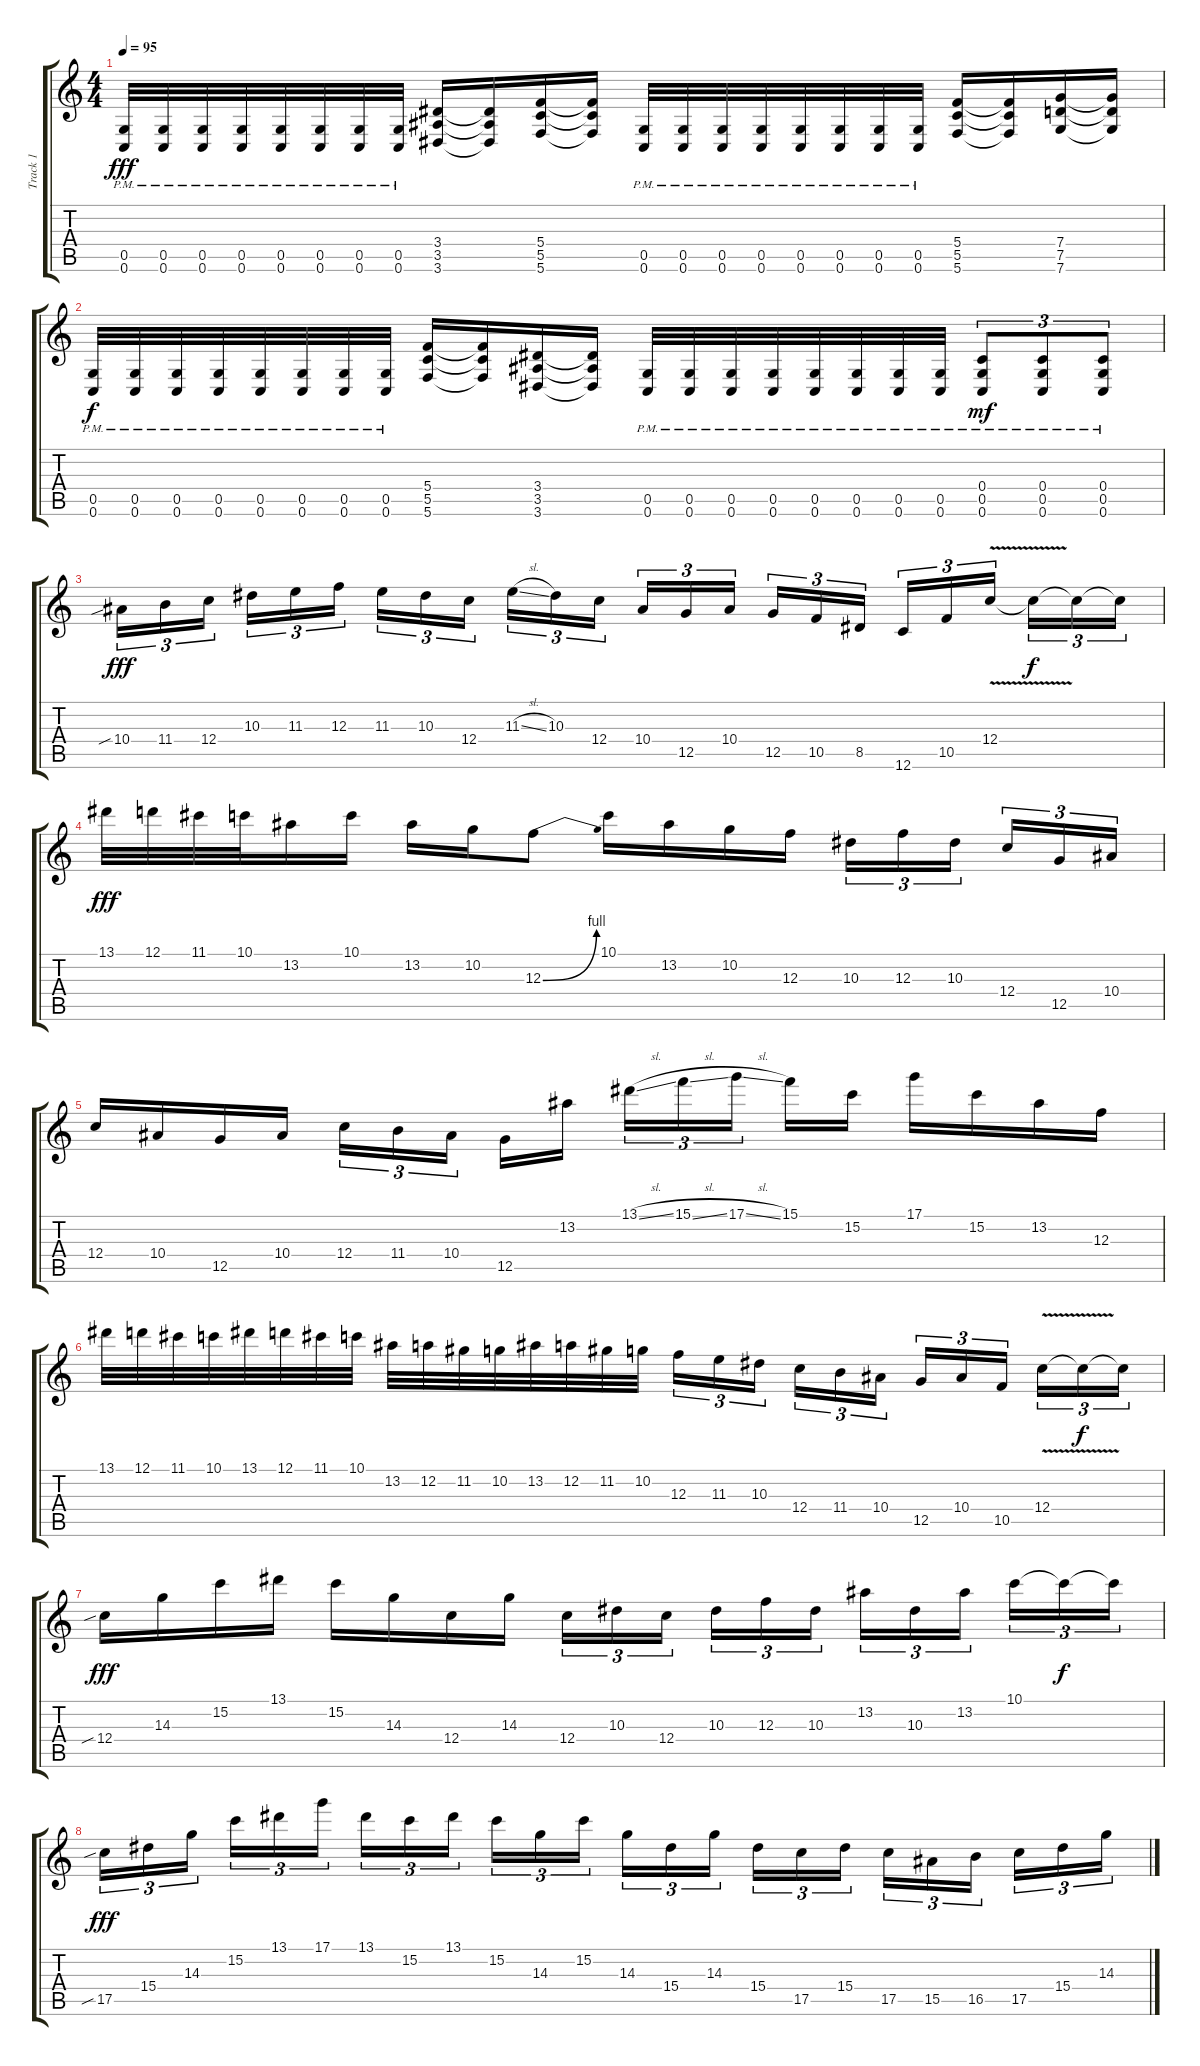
\track ("Track 1" "Track 1") {instrument overdrivenguitar}
\staff {score tabs}
\tuning (D4 A3 F3 C3 G2 C2) {hide}
\ts (4 4)
\tempo 95
\clef g2
\ks c
(0.5{pm} 0.6{pm}).32{dy fff} (0.5{pm} 0.6{pm}).32 (0.5{pm} 0.6{pm}).32 (0.5{pm} 0.6{pm}).32 (0.5{pm} 0.6{pm}).32 (0.5{pm} 0.6{pm}).32 (0.5{pm} 0.6{pm}).32 (0.5{pm} 0.6{pm}).32 (3.4 3.5 3.6).16 (3.4{t} 3.5{t} 3.6{t}).16 (5.4 5.5 5.6).16 (5.4{t} 5.5{t} 5.6{t}).16 (0.5{pm} 0.6{pm}).32 (0.5{pm} 0.6{pm}).32 (0.5{pm} 0.6{pm}).32 (0.5{pm} 0.6{pm}).32 (0.5{pm} 0.6{pm}).32 (0.5{pm} 0.6{pm}).32 (0.5{pm} 0.6{pm}).32 (0.5{pm} 0.6{pm}).32 (5.4 5.5 5.6).16 (5.4{t} 5.5{t} 5.6{t}).16 (7.4 7.5 7.6).16 (7.4{t} 7.5{t} 7.6{t}).16 |
(0.5{pm} 0.6{pm}).32{dy f} (0.5{pm} 0.6{pm}).32 (0.5{pm} 0.6{pm}).32 (0.5{pm} 0.6{pm}).32 (0.5{pm} 0.6{pm}).32 (0.5{pm} 0.6{pm}).32 (0.5{pm} 0.6{pm}).32 (0.5{pm} 0.6{pm}).32 (5.4 5.5 5.6).16 (5.4{t} 5.5{t} 5.6{t}).16 (3.4 3.5 3.6).16 (3.4{t} 3.5{t} 3.6{t}).16 (0.5{pm} 0.6{pm}).32 (0.5{pm} 0.6{pm}).32 (0.5{pm} 0.6{pm}).32 (0.5{pm} 0.6{pm}).32 (0.5{pm} 0.6{pm}).32 (0.5{pm} 0.6{pm}).32 (0.5{pm} 0.6{pm}).32 (0.5{pm} 0.6{pm}).32 (0.4{pm} 0.5{pm} 0.6{pm}).8{tu (3 2) dy mf} (0.4{pm} 0.5{pm} 0.6{pm}).8{tu (3 2)} (0.4{pm} 0.5{pm} 0.6{pm}).8{tu (3 2)} |
10.4{sib}.16{tu (3 2) dy fff} 11.4.16{tu (3 2)} 12.4.16{tu (3 2) beam splitsecondary} 10.3.16{tu (3 2)} 11.3.16{tu (3 2)} 12.3.16{tu (3 2)} 11.3.16{tu (3 2)} 10.3.16{tu (3 2)} 12.4.16{tu (3 2) beam splitsecondary} 11.3{sl}.16{tu (3 2)} 10.3.16{tu (3 2)} 12.4.16{tu (3 2)} 10.4.16{tu (3 2)} 12.5.16{tu (3 2)} 10.4.16{tu (3 2) beam splitsecondary} 12.5.16{tu (3 2)} 10.5.16{tu (3 2)} 8.5.16{tu (3 2)} 12.6.16{tu (3 2)} 10.5.16{tu (3 2)} 12.4{v}.16{tu (3 2) beam splitsecondary} 12.4{t}.16{tu (3 2) dy f} 12.4{t}.16{tu (3 2)} 12.4{t}.16{tu (3 2)} |
13.1.32{dy fff} 12.1.32 11.1.32 10.1.32 13.2.16 10.1.16 13.2.16 10.2.16 12.3{be (bend 0 0 60 4)}.8 10.1.16 13.2.16 10.2.16 12.3.16 10.3.16{tu (3 2)} 12.3.16{tu (3 2)} 10.3.16{tu (3 2) beam splitsecondary} 12.4.16{tu (3 2)} 12.5.16{tu (3 2)} 10.4.16{tu (3 2)} |
12.4.16 10.4.16 12.5.16 10.4.16 12.4.16{tu (3 2)} 11.4.16{tu (3 2)} 10.4.16{tu (3 2) beam splitsecondary} 12.5.16 13.2.16 13.1{sl}.16{tu (3 2)} 15.1{sl}.16{tu (3 2)} 17.1{sl}.16{tu (3 2) beam splitsecondary} 15.1.16 15.2.16 17.1.16 15.2.16 13.2.16 12.3.16 |
13.1.32 12.1.32 11.1.32 10.1.32 13.1.32 12.1.32 11.1.32 10.1.32 13.2.32 12.2.32 11.2.32 10.2.32 13.2.32 12.2.32 11.2.32 10.2.32 12.3.16{tu (3 2)} 11.3.16{tu (3 2)} 10.3.16{tu (3 2) beam splitsecondary} 12.4.16{tu (3 2)} 11.4.16{tu (3 2)} 10.4.16{tu (3 2)} 12.5.16{tu (3 2)} 10.4.16{tu (3 2)} 10.5.16{tu (3 2) beam splitsecondary} 12.4{v}.16{tu (3 2)} 12.4{t}.16{tu (3 2) dy f} 12.4{t}.16{tu (3 2)} |
12.4{sib}.16{dy fff} 14.3.16 15.2.16 13.1.16 15.2.16 14.3.16 12.4.16 14.3.16 12.4.16{tu (3 2)} 10.3.16{tu (3 2)} 12.4.16{tu (3 2) beam splitsecondary} 10.3.16{tu (3 2)} 12.3.16{tu (3 2)} 10.3.16{tu (3 2)} 13.2.16{tu (3 2)} 10.3.16{tu (3 2)} 13.2.16{tu (3 2) beam splitsecondary} 10.1.16{tu (3 2)} 10.1{t}.16{tu (3 2) dy f} 10.1{t}.16{tu (3 2)} |
17.5{sib}.16{tu (3 2) dy fff} 15.4.16{tu (3 2)} 14.3.16{tu (3 2) beam splitsecondary} 15.2.16{tu (3 2)} 13.1.16{tu (3 2)} 17.1.16{tu (3 2)} 13.1.16{tu (3 2)} 15.2.16{tu (3 2)} 13.1.16{tu (3 2) beam splitsecondary} 15.2.16{tu (3 2)} 14.3.16{tu (3 2)} 15.2.16{tu (3 2)} 14.3.16{tu (3 2)} 15.4.16{tu (3 2)} 14.3.16{tu (3 2) beam splitsecondary} 15.4.16{tu (3 2)} 17.5.16{tu (3 2)} 15.4.16{tu (3 2)} 17.5.16{tu (3 2)} 15.5.16{tu (3 2)} 16.5.16{tu (3 2) beam splitsecondary} 17.5.16{tu (3 2)} 15.4.16{tu (3 2)} 14.3.16{tu (3 2)}
